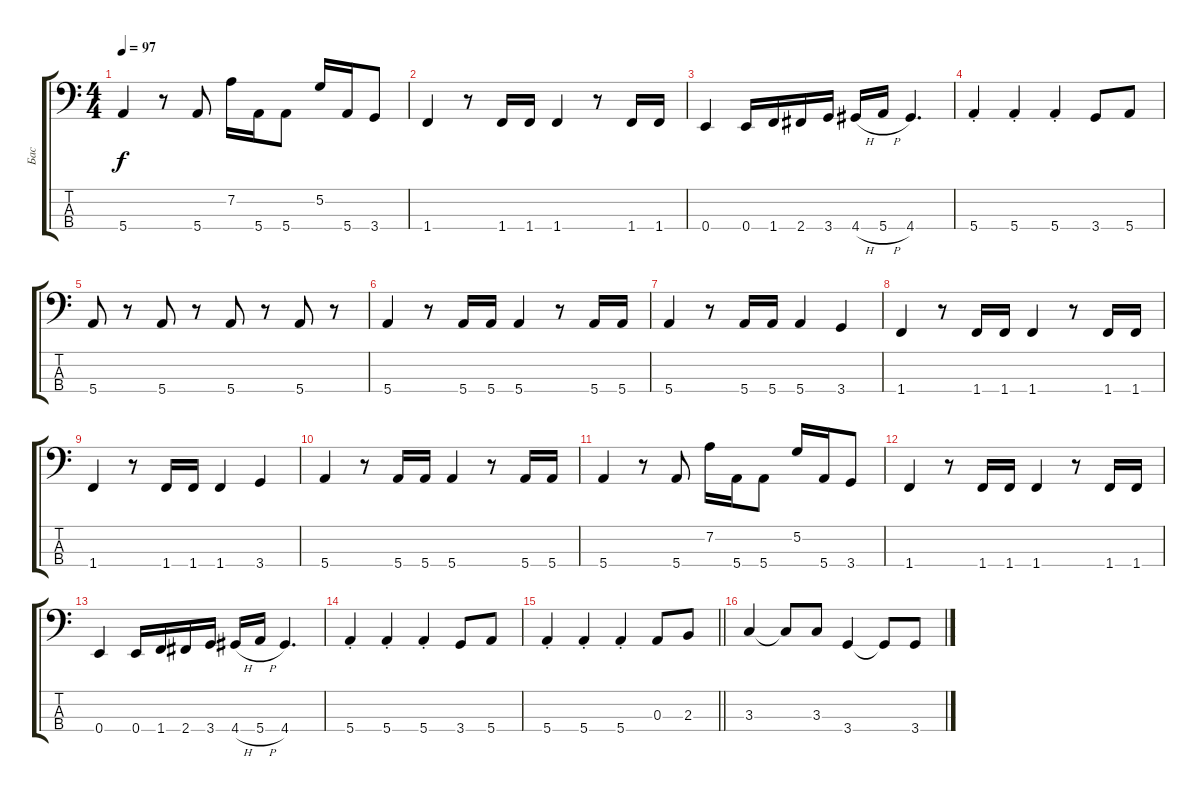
\track ("Бас" "Бас") {instrument electricbassfinger}
\staff {score tabs}
\tuning (G2 D2 A1 E1) {hide}
\ts (4 4)
\tempo 97
\clef f4
\ks c
5.4.4{dy f} r.8 5.4.8 7.2.16 5.4.16 5.4.8 5.2.16 5.4.16 3.4.8 |
1.4.4 r.8 1.4.16 1.4.16 1.4.4 r.8 1.4.16 1.4.16 |
0.4.4 0.4.16 1.4.16 2.4.16 3.4.16 4.4{h}.16 5.4{h}.16 4.4.4{d} |
5.4{st}.4 5.4{st}.4 5.4{st}.4 3.4.8 5.4.8 |
5.4.8 r.8 5.4.8 r.8 5.4.8 r.8 5.4.8 r.8 |
5.4.4 r.8 5.4.16 5.4.16 5.4.4 r.8 5.4.16 5.4.16 |
5.4.4 r.8 5.4.16 5.4.16 5.4.4 3.4.4 |
1.4.4 r.8 1.4.16 1.4.16 1.4.4 r.8 1.4.16 1.4.16 |
1.4.4 r.8 1.4.16 1.4.16 1.4.4 3.4.4 |
5.4.4 r.8 5.4.16 5.4.16 5.4.4 r.8 5.4.16 5.4.16 |
5.4.4 r.8 5.4.8 7.2.16 5.4.16 5.4.8 5.2.16 5.4.16 3.4.8 |
1.4.4 r.8 1.4.16 1.4.16 1.4.4 r.8 1.4.16 1.4.16 |
0.4.4 0.4.16 1.4.16 2.4.16 3.4.16 4.4{h}.16 5.4{h}.16 4.4.4{d} |
5.4{st}.4 5.4{st}.4 5.4{st}.4 3.4.8 5.4.8 |
\barLineRight lightlight
5.4{st}.4 5.4{st}.4 5.4{st}.4 0.3.8 2.3.8 |
3.3.4 3.3{t}.8 3.3.8 3.4.4 3.4{t}.8 3.4.8
